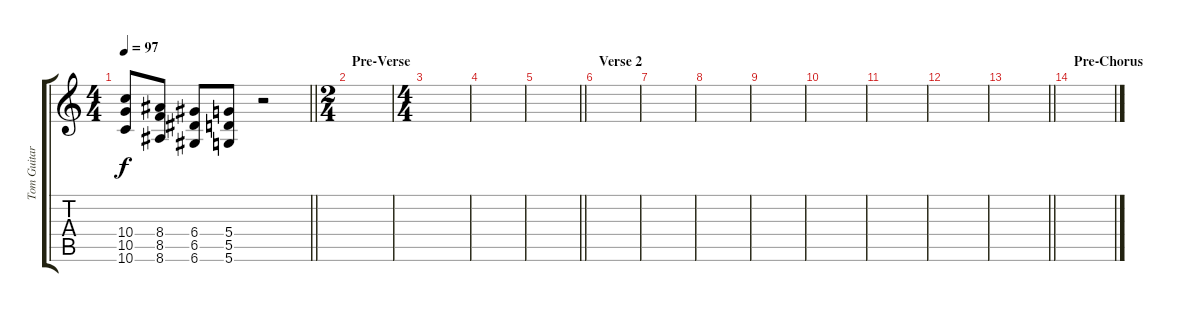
\track ("Tom Guitar" "Tom Guitar") {instrument distortionguitar}
\staff {score tabs}
\tuning (E4 B3 G3 D3 A2 D2) {hide}
\ts (4 4)
\tempo 97
\clef g2
\barLineRight lightlight
\ks c
(10.4 10.5 10.6).8{dy f} (8.4 8.5 8.6).8 (6.4 6.5 6.6).8 (5.4 5.5 5.6).8 r.2 |
\ts (2 4)
\section ("" "Pre-Verse")
|
\ts (4 4)
|
|
\barLineRight lightlight
|
\section ("" "Verse 2")
|
|
|
|
|
|
|
\barLineRight lightlight
|
\section ("" "Pre-Chorus")
